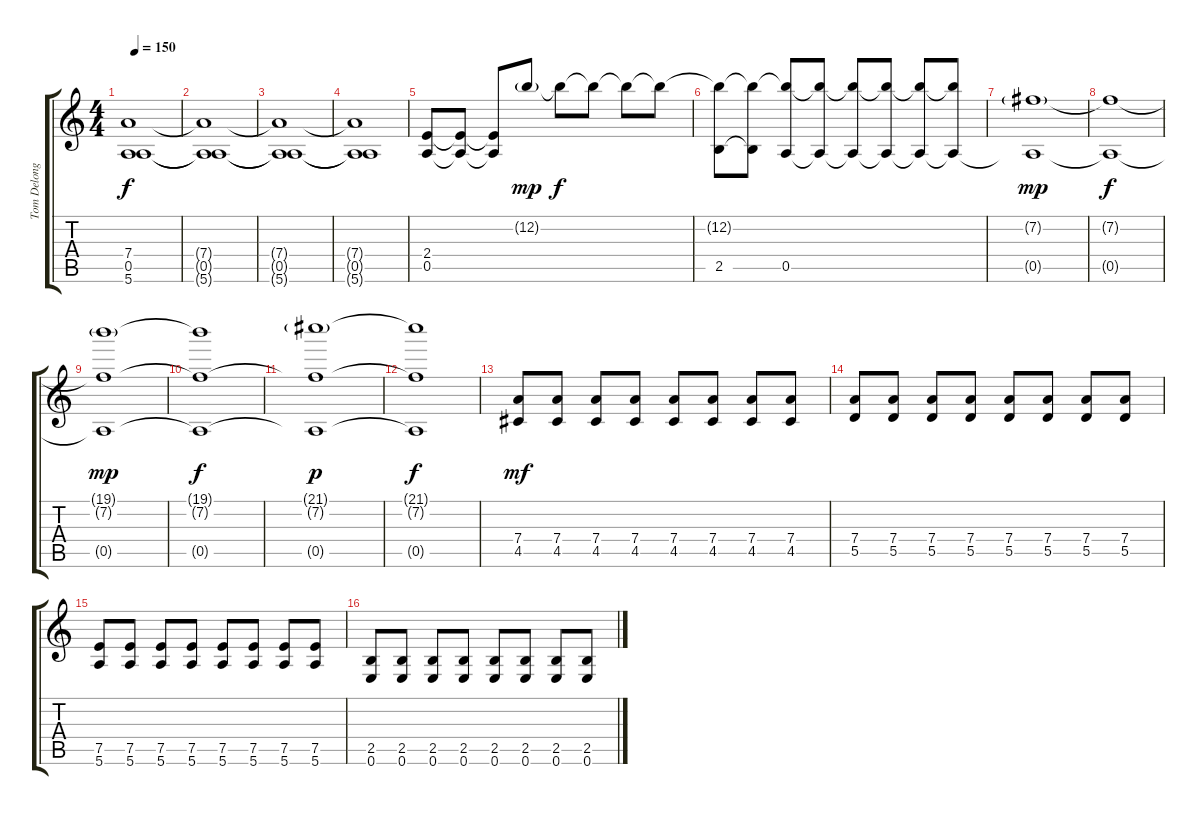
\track ("Tom Delonge Guitar 2" "Tom Delong") {instrument distortionguitar}
\staff {score tabs}
\tuning (E4 B3 G3 D3 A2 E2) {hide}
\ts (4 4)
\tempo 150
\clef g2
\ks c
(7.4{t} 0.5{t} 5.6{t}).1{dy f} |
(7.4{t} 0.5{t} 5.6{t}).1 |
(7.4{t} 0.5{t} 5.6{t}).1 |
(7.4{t} 0.5{t} 5.6{t}).1 |
(2.4 0.5).8 (2.4{t} 0.5{t}).8 (2.4{t} 0.5{t}).8 12.2{g}.8{dy mp} 12.2{t}.8{dy f} 12.2{t}.8 12.2{t}.8 12.2{t}.8 |
(12.2{t} 2.5).8 (12.2{t} 2.5{t}).8 (12.2{t} 0.5).8 (12.2{t} 0.5{t}).8 (12.2{t} 0.5{t}).8 (12.2{t} 0.5{t}).8 (12.2{t} 0.5{t}).8 (12.2{t} 0.5{t}).8 |
(7.2{g} 0.5{t}).1{dy mp} |
(7.2{t} 0.5{t}).1{dy f} |
(19.1{g} 7.2{t} 0.5{t}).1{dy mp} |
(19.1{t} 7.2{t} 0.5{t}).1{dy f} |
(21.1{g} 7.2{t} 0.5{t}).1{dy p} |
(21.1{t} 7.2{t} 0.5{t}).1{dy f} |
(7.4 4.5).8{dy mf} (7.4 4.5).8 (7.4 4.5).8 (7.4 4.5).8 (7.4 4.5).8 (7.4 4.5).8 (7.4 4.5).8 (7.4 4.5).8 |
(7.4 5.5).8 (7.4 5.5).8 (7.4 5.5).8 (7.4 5.5).8 (7.4 5.5).8 (7.4 5.5).8 (7.4 5.5).8 (7.4 5.5).8 |
(7.5 5.6).8 (7.5 5.6).8 (7.5 5.6).8 (7.5 5.6).8 (7.5 5.6).8 (7.5 5.6).8 (7.5 5.6).8 (7.5 5.6).8 |
(2.5 0.6).8 (2.5 0.6).8 (2.5 0.6).8 (2.5 0.6).8 (2.5 0.6).8 (2.5 0.6).8 (2.5 0.6).8 (2.5 0.6).8
